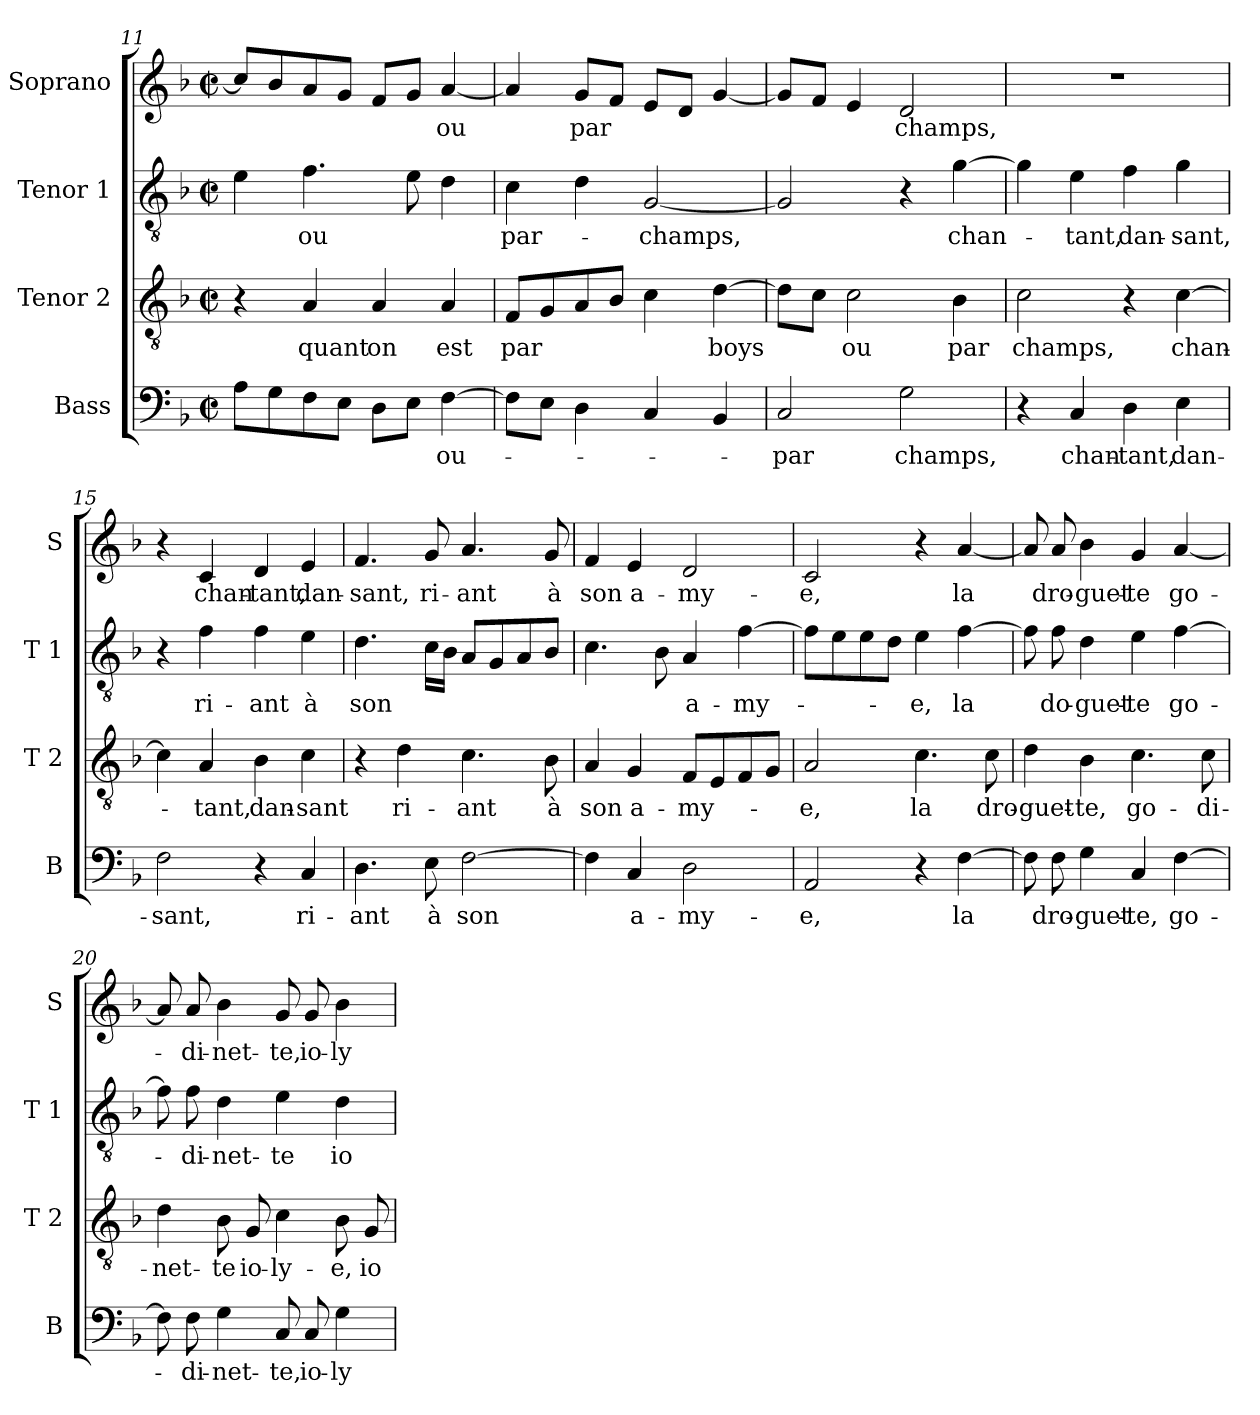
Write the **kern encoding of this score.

**kern	**text	**kern	**text	**kern	**text	**kern	**text
*part4	*part4	*part3	*part3	*part2	*part2	*part1	*part1
*staff4	*staff4	*staff3	*staff3	*staff2	*staff2	*staff1	*staff1
*I"Bass	*	*I"Tenor 2	*	*I"Tenor 1	*	*I"Soprano	*
*I'B	*	*I'T 2	*	*I'T 1	*	*I'S	*
*clefF4	*	*clefGv2	*	*clefGv2	*	*clefG2	*
*k[b-]	*	*k[b-]	*	*k[b-]	*	*k[b-]	*
*F:	*	*F:	*	*F:	*	*F:	*
*M2/2	*	*M2/2	*	*M2/2	*	*M2/2	*
*met(c|)	*	*met(c|)	*	*met(c|)	*	*met(c|)	*
=11	=11	=11	=11	=11	=11	=11	=11
8A\L	.	4r	.	4e\	.	8cc/L]	.
8G\	.	.	.	.	.	8b-/	.
!	!	!	!LO:LY:b	!	!LO:LY:b	!	!
8F\	.	4A/	quant	4.f\	ou	8a/	.
8E\J	.	.	.	.	.	8g/J	.
!	!	!	!LO:LY:b	!	!	!	!
8D\L	.	4A/	on	.	.	8f/L	.
8E\J	.	.	.	8e\	.	8g/J	.
!	!LO:LY:b	!	!LO:LY:b	!	!	!	!LO:LY:b
[4F\	ou-	4A/	est	4d\	.	[4a/	ou
=12	=12	=12	=12	=12	=12	=12	=12
!	!	!	!LO:LY:b	!	!LO:LY:b	!	!
8F\L]	.	8F/L	par	4c\	par-	4a/]	.
8E\J	.	8G/	.	.	.	.	.
!	!	!	!	!	!	!	!LO:LY:b
4D\	.	8A/	.	4d\	.	8g/L	par
.	.	8B-/J	.	.	.	8f/J	.
!	!	!	!	!	!LO:LY:b	!	!
4C/	.	4c\	.	[2G/	-champs,	8e/L	.
.	.	.	.	.	.	8d/J	.
!	!	!	!LO:LY:b	!	!	!	!
4BB-/	.	[4d\	boys	.	.	[4g/	.
=13	=13	=13	=13	=13	=13	=13	=13
!	!LO:LY:b	!	!	!	!	!	!
2C/	-par	8d\L]	.	2G/]	.	8g/L]	.
.	.	8c\J	.	.	.	8f/J	.
!	!	!	!LO:LY:b	!	!	!	!
.	.	2c\	ou	.	.	4e/	.
!	!LO:LY:b	!	!	!	!	!	!LO:LY:b
2G\	champs,	.	.	4r	.	2d/	champs,
!	!	!	!LO:LY:b	!	!LO:LY:b	!	!
.	.	4B-\	par	[4g\	chan-	.	.
!!LO:LB:g=z
=14	=14	=14	=14	=14	=14	=14	=14
!	!	!	!LO:LY:b	!	!	!	!
4r	.	2c\	champs,	4g\]	.	1r	.
!	!LO:LY:b	!	!	!	!LO:LY:b	!	!
4C/	chan-	.	.	4e\	-tant,	.	.
!	!LO:LY:b	!	!	!	!LO:LY:b	!	!
4D\	-tant,	4r	.	4f\	dan-	.	.
!	!LO:LY:b	!	!LO:LY:b	!	!LO:LY:b	!	!
4E\	dan-	[4c\	chan-	4g\	-sant,	.	.
=15	=15	=15	=15	=15	=15	=15	=15
!	!LO:LY:b	!	!	!	!	!	!
2F\	-sant,	4c\]	.	4r	.	4r	.
!	!	!	!LO:LY:b	!	!LO:LY:b	!	!LO:LY:b
.	.	4A/	-tant,	4f\	ri-	4c/	chan-
!	!	!	!LO:LY:b	!	!LO:LY:b	!	!LO:LY:b
4r	.	4B-\	dan-	4f\	-ant	4d/	-tant,
!	!LO:LY:b	!	!LO:LY:b	!	!LO:LY:b	!	!LO:LY:b
4C/	ri-	4c\	-sant	4e\	à	4e/	dan-
=16	=16	=16	=16	=16	=16	=16	=16
!	!LO:LY:b	!	!	!	!LO:LY:b	!	!LO:LY:b
4.D\	-ant	4r	.	4.d\	son	4.f/	-sant,
!	!	!	!LO:LY:b	!	!	!	!
.	.	4d\	ri-	.	.	.	.
!	!LO:LY:b	!	!	!	!	!	!LO:LY:b
8E\	à	.	.	16c\LL	.	8g/	ri-
.	.	.	.	16B-\JJ	.	.	.
!	!LO:LY:b	!	!LO:LY:b	!	!	!	!LO:LY:b
[2F\	son	4.c\	-ant	8A/L	.	4.a/	-ant
.	.	.	.	8G/	.	.	.
.	.	.	.	8A/	.	.	.
!	!	!	!LO:LY:b	!	!	!	!LO:LY:b
.	.	8B-\	à	8B-/J	.	8g/	à
=17	=17	=17	=17	=17	=17	=17	=17
!	!	!	!LO:LY:b	!	!	!	!LO:LY:b
4F\]	.	4A/	son	4.c\	.	4f/	son
!	!LO:LY:b	!	!LO:LY:b	!	!	!	!LO:LY:b
4C/	a-	4G/	a-	.	.	4e/	a-
.	.	.	.	8B-\	.	.	.
!	!LO:LY:b	!	!LO:LY:b	!	!LO:LY:b	!	!LO:LY:b
2D\	-my-	8F/L	-my-	4A/	a-	2d/	-my-
.	.	8E/	.	.	.	.	.
!	!	!	!	!	!LO:LY:b	!	!
.	.	8F/	.	[4f\	-my-	.	.
.	.	8G/J	.	.	.	.	.
=18	=18	=18	=18	=18	=18	=18	=18
!	!LO:LY:b	!	!LO:LY:b	!	!	!	!LO:LY:b
2AA/	-e,	2A/	-e,	8f\L]	.	2c/	-e,
.	.	.	.	8e\	.	.	.
.	.	.	.	8e\	.	.	.
.	.	.	.	8d\J	.	.	.
!	!	!	!LO:LY:b	!	!LO:LY:b	!	!
4r	.	4.c\	la	4e\	-e,	4r	.
!	!LO:LY:b	!	!	!	!LO:LY:b	!	!LO:LY:b
[4F\	la	.	.	[4f\	la	[4a/	la
!	!	!	!LO:LY:b	!	!	!	!
.	.	8c\	dro-	.	.	.	.
!!LO:LB:g=z
=19	=19	=19	=19	=19	=19	=19	=19
!	!	!	!LO:LY:b	!	!	!	!
8F\]	.	4d\	-guet-	8f\]	.	8a/]	.
!	!LO:LY:b	!	!	!	!LO:LY:b	!	!LO:LY:b
8F\	dro-	.	.	8f\	do-	8a/	dro-
!	!LO:LY:b	!	!LO:LY:b	!	!LO:LY:b	!	!LO:LY:b
4G\	-guet-	4B-\	-te,	4d\	-guet-	4b-\	-guet-
!	!LO:LY:b	!	!LO:LY:b	!	!LO:LY:b	!	!LO:LY:b
4C/	-te,	4.c\	go-	4e\	-te	4g/	-te
!	!LO:LY:b	!	!	!	!LO:LY:b	!	!LO:LY:b
[4F\	go-	.	.	[4f\	go-	[4a/	go-
!	!	!	!LO:LY:b	!	!	!	!
.	.	8c\	-di-	.	.	.	.
=20	=20	=20	=20	=20	=20	=20	=20
!	!	!	!LO:LY:b	!	!	!	!
8F\]	.	4d\	-net-	8f\]	.	8a/]	.
!	!LO:LY:b	!	!	!	!LO:LY:b	!	!LO:LY:b
8F\	-di-	.	.	8f\	-di-	8a/	-di-
!	!LO:LY:b	!	!LO:LY:b	!	!LO:LY:b	!	!LO:LY:b
4G\	-net-	8B-\	-te	4d\	-net-	4b-\	-net-
!	!	!	!LO:LY:b	!	!	!	!
.	.	8G/	io-	.	.	.	.
!	!LO:LY:b	!	!LO:LY:b	!	!LO:LY:b	!	!LO:LY:b
8C/	-te,	4c\	-ly-	4e\	-te	8g/	-te,
!	!LO:LY:b	!	!	!	!	!	!LO:LY:b
8C/	io-	.	.	.	.	8g/	io-
!	!LO:LY:b	!	!LO:LY:b	!	!LO:LY:b	!	!LO:LY:b
4G\	-ly-	8B-\	-e,	4d\	io-	4b-\	-ly-
!	!	!	!LO:LY:b	!	!	!	!
.	.	8G/	io-	.	.	.	.
=	=	=	=	=	=	=	=
*-	*-	*-	*-	*-	*-	*-	*-
